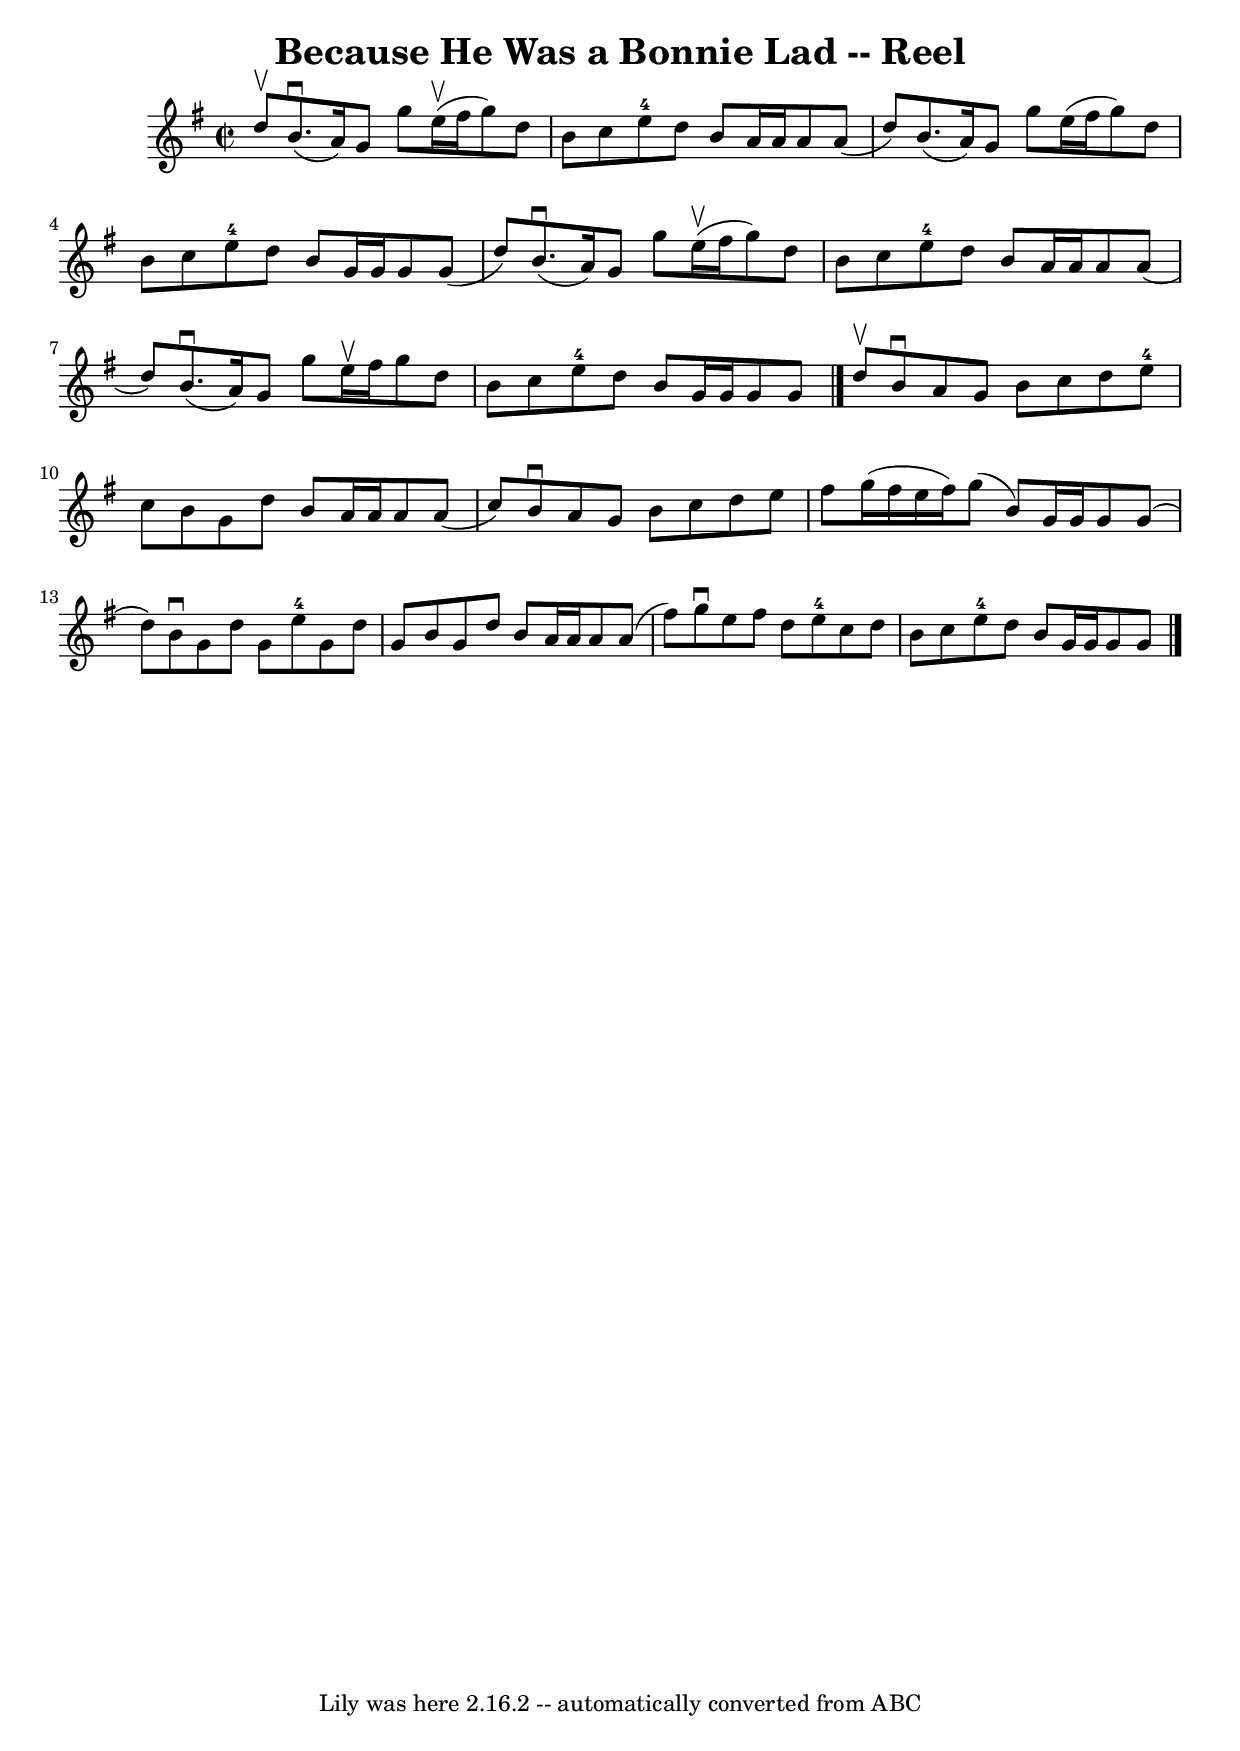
\version "2.16.2"
\include "Mammoth.ily"
\header {
  %% book = "Ryan's Mammoth Collection"
  crossRefNumber = "1"
  footnotes = "\\\\347"
  origin = "SCOTCH."
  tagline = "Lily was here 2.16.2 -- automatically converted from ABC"
  title = "Because He Was a Bonnie Lad -- Reel"

}
voicedefault =  {


  \override Staff.TimeSignature #'style = #'C
  \time 2/2 
  \key g \major
  d''8^\upbow |
  b'8.^\downbow(a'16) 
  g'8 g''8 e''16^\upbow(fis''16 g''8) d''8 b'8    |
  
  c''8 e''8-4 d''8 b'8 a'16 a'16 a'8 a'8 (d''8)   
  |
  b'8. (a'16) g'8 g''8 e''16 (fis''16 g''8)   
  d''8 b'8    |
  c''8 e''8-4 d''8 b'8 g'16 g'16    
  g'8 g'8 (d''8)   |
  b'8.^\downbow(a'16) g'8 g''8 
  e''16^\upbow(fis''16 g''8) d''8 b'8    |
  c''8    
  e''8-4 d''8 b'8 a'16 a'16 a'8 a'8 (d''8)   |
  
  b'8.^\downbow(a'16) g'8 g''8 e''16^\upbow fis''16 g''8    
  d''8 b'8    |
  c''8 e''8-4 d''8 b'8 g'16 g'16    
  g'8 g'8    \bar "|." d''8^\upbow |
  b'8^\downbow a'8    
  g'8 b'8 c''8 d''8 e''8-4 c''8    |
  b'8 g'8 d''8 
  b'8 a'16 a'16 a'8 a'8 (c''8)   |
  b'8^\downbow   
  a'8 g'8 b'8 c''8 d''8 e''8 fis''8    |
  g''16 (
  fis''16 e''16 fis''16) g''8 (b'8) g'16 g'16 g'8 g'8 
  (d''8)   |
  b'8^\downbow g'8 d''8 g'8 e''8-4   
  g'8 d''8 g'8    |
  b'8 g'8 d''8 b'8 a'16 a'16    
  a'8 a'8 (fis''8)   |
  g''8^\downbow e''8 fis''8 d''8  
  e''8-4 c''8 d''8 b'8    |
  c''8 e''8-4 d''8    
  b'8 g'16 g'16 g'8 g'8    \bar "|."   

}

\score{
  <<

    \context Staff="default"
    {
      \voicedefault 
      
    }

  >>
  \layout {
    
  }
  \midi {
  }

}
